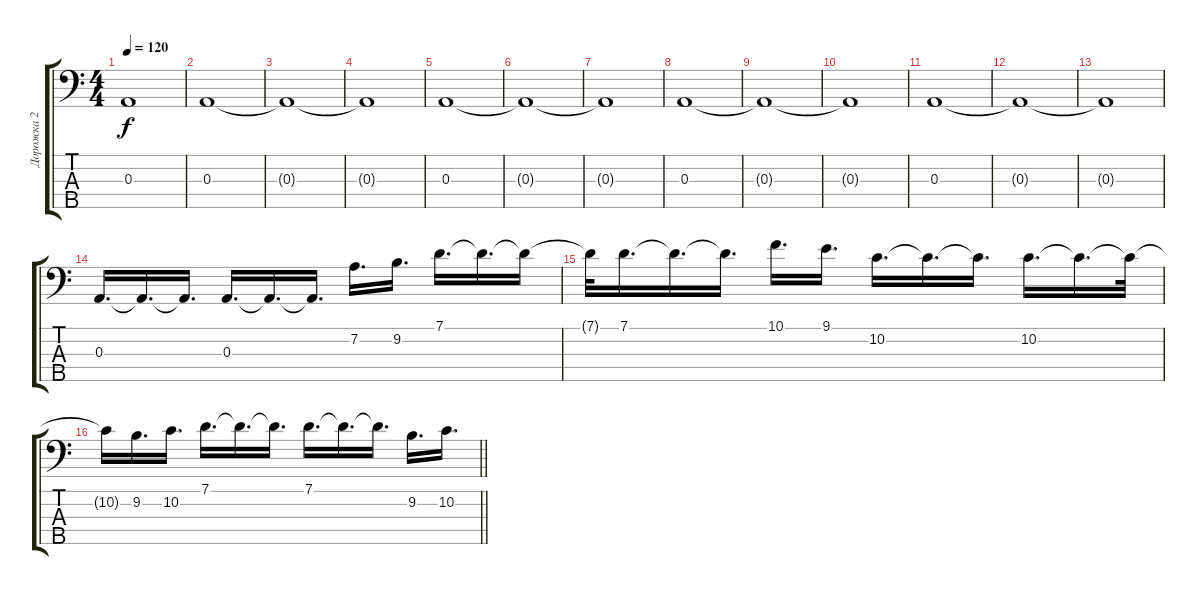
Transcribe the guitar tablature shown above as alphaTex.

\track ("Дорожка 2" "Дорожка 2") {instrument electricbassfinger}
\staff {score tabs}
\tuning (G2 D2 A1 E1 B0) {hide}
\ts (4 4)
\tempo 120
\clef f4
\ks c
0.3{t}.1{dy f} |
0.3.1 |
0.3{t}.1 |
0.3{t}.1 |
0.3.1 |
0.3{t}.1 |
0.3{t}.1 |
0.3.1 |
0.3{t}.1 |
0.3{t}.1 |
0.3.1 |
0.3{t}.1 |
0.3{t}.1 |
0.3.16{d} 0.3{t}.16{d} 0.3{t}.16{d} 0.3.16{d} 0.3{t}.16{d} 0.3{t}.16{d} 7.2.16{d} 9.2.16{d} 7.1.16{d} 7.1{t}.16{d} 7.1{t}.16 |
7.1{t}.32 7.1.16{d} 7.1{t}.16{d} 7.1{t}.16{d} 10.1.16{d} 9.1.16{d} 10.2.16{d} 10.2{t}.16{d} 10.2{t}.16{d} 10.2.16{d} 10.2{t}.16{d} 10.2{t}.32 |
\barLineRight lightlight
10.2{t}.16 9.2.16{d} 10.2.16{d} 7.1.16{d} 7.1{t}.16{d} 7.1{t}.16{d} 7.1.16{d} 7.1{t}.16{d} 7.1{t}.16{d} 9.2.16{d} 10.2.16{d}
